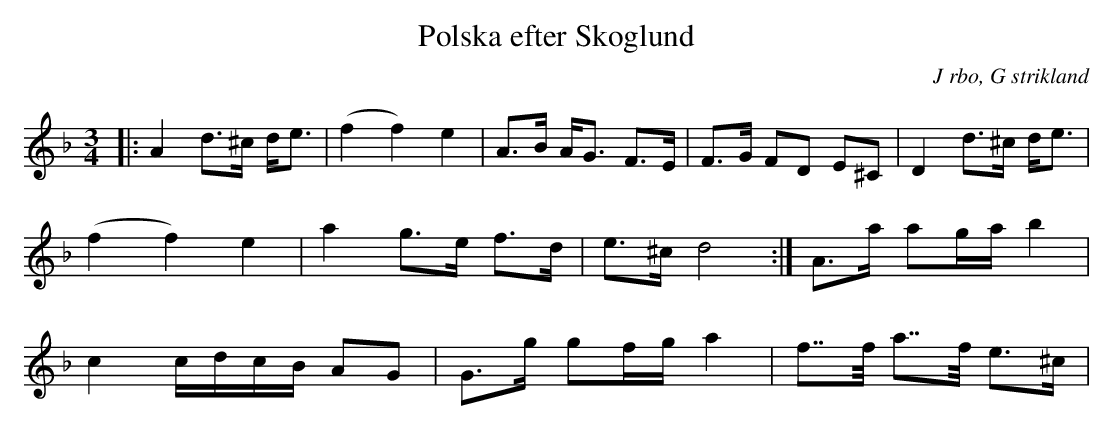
X:1
T: Polska efter Skoglund
O: J rbo, G strikland
M: 3/4
L: 1/16
K: Dm
|:A4 d2>^c2 d2<e2 |(f4f4) e4| A2>B2 A2<G2 F2>E2|F2>G2 F2D2 E2^C2|D4 d2>^c2 d2<e2 |(f4f4) e4|a4 g2>e2 f2>d2|e2>^c2 d8:|A2>a2 a2ga b4|c4 cdcB A2G2|G2>g2 g2fg  a4|f2>>f2 a2>>f2 e2>^c2|
